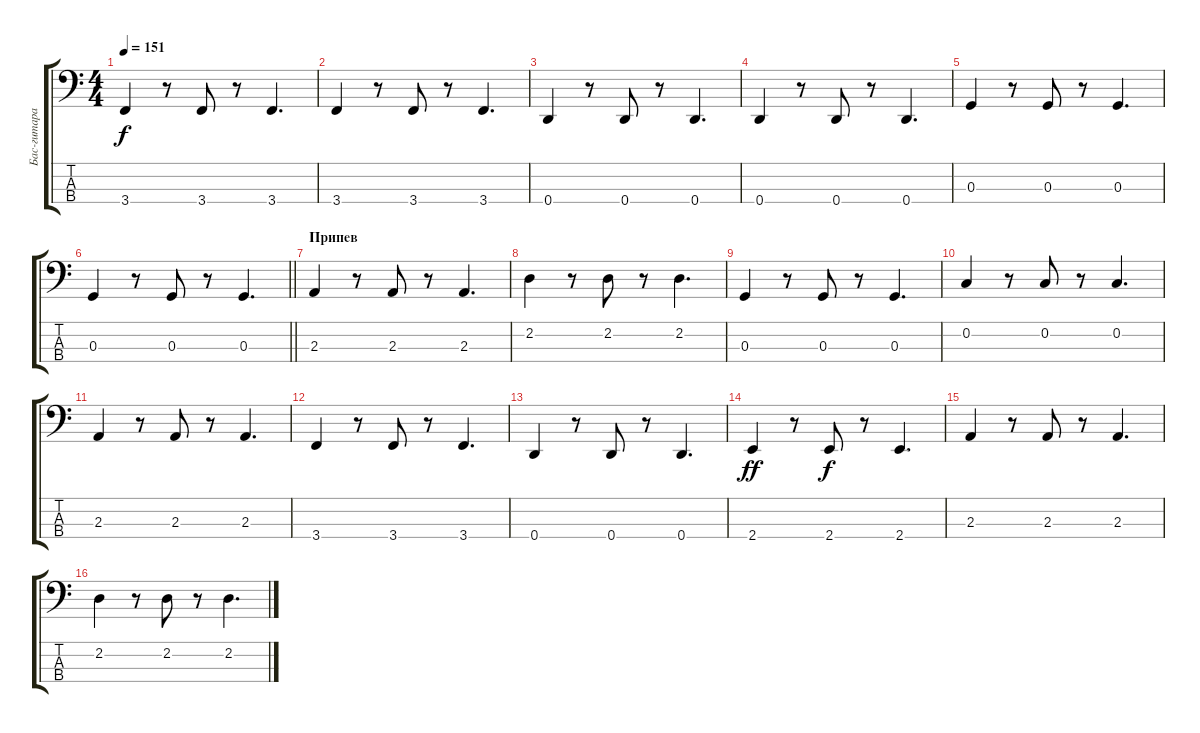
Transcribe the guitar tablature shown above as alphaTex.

\track ("Бас-гитара" "Бас-гитара") {instrument electricbassfinger}
\staff {score tabs}
\tuning (F2 C2 G1 D1) {hide}
\ts (4 4)
\tempo 151
\clef f4
\ks c
3.4.4{dy f} r.8 3.4.8 r.8 3.4.4{d} |
3.4.4 r.8 3.4.8 r.8 3.4.4{d} |
0.4.4 r.8 0.4.8 r.8 0.4.4{d} |
0.4.4 r.8 0.4.8 r.8 0.4.4{d} |
0.3.4 r.8 0.3.8 r.8 0.3.4{d} |
\barLineRight lightlight
0.3.4 r.8 0.3.8 r.8 0.3.4{d} |
\section ("" "Припев")
2.3.4 r.8 2.3.8 r.8 2.3.4{d} |
2.2.4 r.8 2.2.8 r.8 2.2.4{d} |
0.3.4 r.8 0.3.8 r.8 0.3.4{d} |
0.2.4 r.8 0.2.8 r.8 0.2.4{d} |
2.3.4 r.8 2.3.8 r.8 2.3.4{d} |
3.4.4 r.8 3.4.8 r.8 3.4.4{d} |
0.4.4 r.8 0.4.8 r.8 0.4.4{d} |
2.4.4{dy ff} r.8 2.4.8{dy f} r.8 2.4.4{d} |
2.3.4 r.8 2.3.8 r.8 2.3.4{d} |
2.2.4 r.8 2.2.8 r.8 2.2.4{d}
